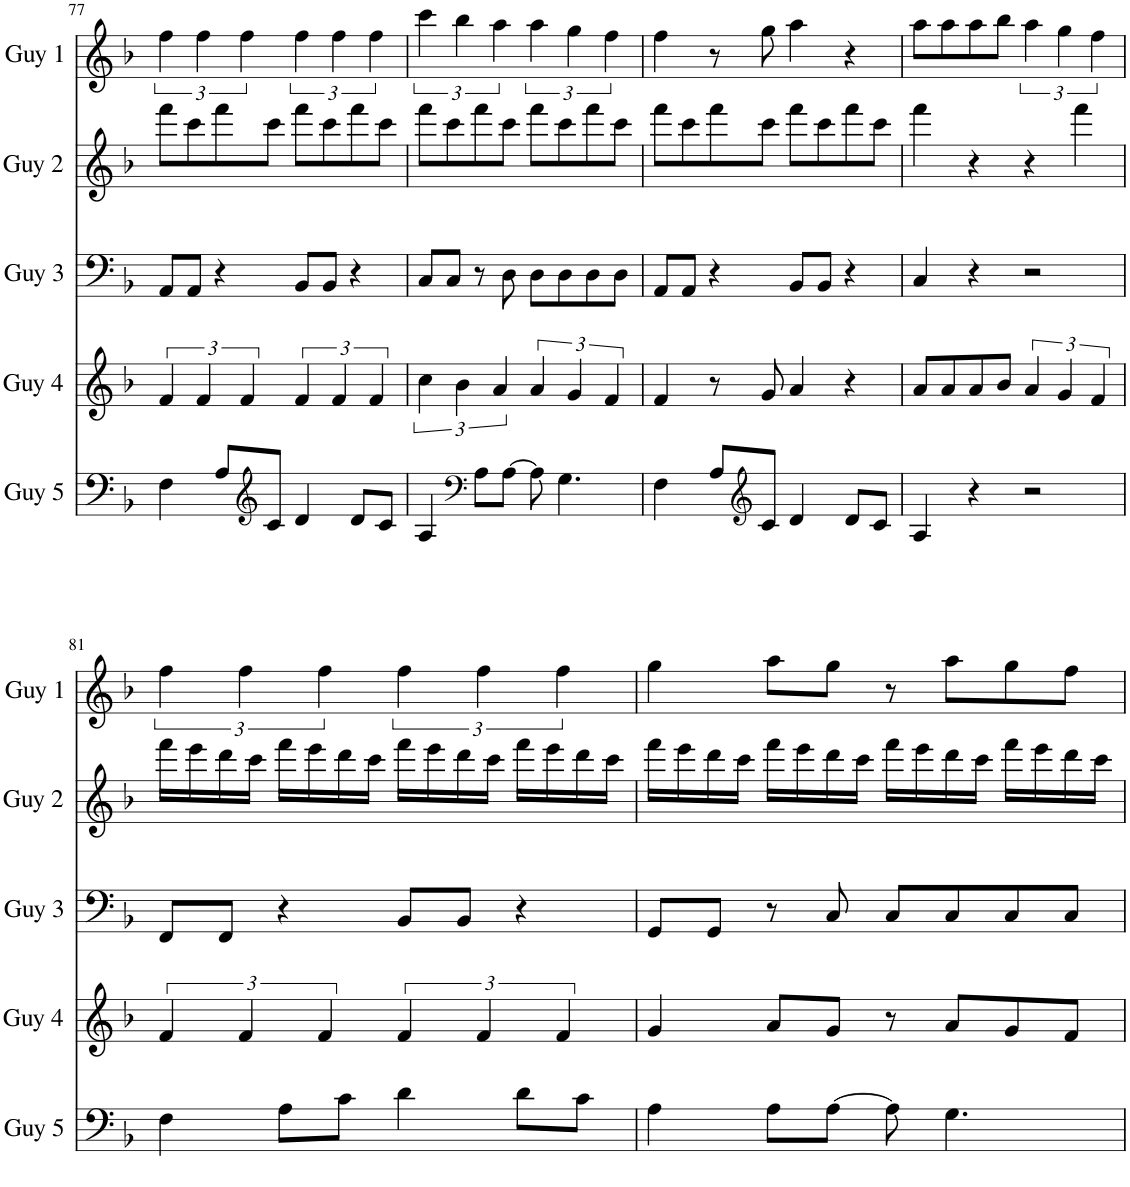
**kern	**kern	**kern	**kern	**kern
*part5	*part4	*part3	*part2	*part1
*staff5	*staff4	*staff3	*staff2	*staff1
*I"Piano Guy 5	*I"Piano Guy 4	*I"Piano Guy 3	*I"Piano Guy 2	*I"Piano Guy 1
*I'Guy 5	*I'Guy 4	*I'Guy 3	*I'Guy 2	*I'Guy 1
!!LO:PB:g=z
*clefF4	*clefG2	*clefF4	*clefG2	*clefG^2
*k[b-]	*k[b-]	*k[b-]	*k[b-]	*k[b-]
*M4/4	*M4/4	*M4/4	*M4/4	*M4/4
=77	=77	=77	=77	=77
4F\	6f/	8AA/L	8fff\L	6ff\
.	.	8AA/J	8ccc\	.
.	6f/	.	.	6ff\
8A/L	.	4r	8fff\	.
.	6f/	.	.	6ff\
*clefG2	*	*	*	*
8c/J	.	.	8ccc\J	.
4d/	6f/	8BB-/L	8fff\L	6ff\
.	.	8BB-/J	8ccc\	.
.	6f/	.	.	6ff\
8d/L	.	4r	8fff\	.
.	6f/	.	.	6ff\
8c/J	.	.	8ccc\J	.
=78	=78	=78	=78	=78
4A/	6cc\	8C/L	8fff\L	6ccc\
.	.	8C/J	8ccc\	.
.	6b-\	.	.	6bb-\
*clefF4	*	*	*	*
8A\L	.	8r	8fff\	.
.	6a/	.	.	6aa\
[8A\J	.	8D\	8ccc\J	.
8A\]	6a/	8D\L	8fff\L	6aa\
4.G\	.	8D\	8ccc\	.
.	6g/	.	.	6gg\
.	.	8D\	8fff\	.
.	6f/	.	.	6ff\
.	.	8D\J	8ccc\J	.
=79	=79	=79	=79	=79
4F\	4f/	8AA/L	8fff\L	4ff\
.	.	8AA/J	8ccc\	.
8A/L	8r	4r	8fff\	8r
*clefG2	*	*	*	*
8c/J	8g/	.	8ccc\J	8gg\
4d/	4a/	8BB-/L	8fff\L	4aa\
.	.	8BB-/J	8ccc\	.
8d/L	4r	4r	8fff\	4r
8c/J	.	.	8ccc\J	.
=80	=80	=80	=80	=80
4A/	8a/L	4C/	4fff\	8aa\L
.	8a/	.	.	8aa\
4r	8a/	4r	4r	8aa\
.	8b-/J	.	.	8bb-\J
2r	6a/	2r	4r	6aa\
.	6g/	.	.	6gg\
.	.	.	4fff\	.
.	6f/	.	.	6ff\
!!LO:LB:g=z
=81	=81	=81	=81	=81
4F\	6f/	8FF/L	16fff\LL	6ff\
.	.	.	16eee\	.
.	.	8FF/J	16ddd\	.
.	6f/	.	.	6ff\
.	.	.	16ccc\JJ	.
8A\L	.	4r	16fff\LL	.
.	.	.	16eee\	.
.	6f/	.	.	6ff\
8c\J	.	.	16ddd\	.
.	.	.	16ccc\JJ	.
4d\	6f/	8BB-/L	16fff\LL	6ff\
.	.	.	16eee\	.
.	.	8BB-/J	16ddd\	.
.	6f/	.	.	6ff\
.	.	.	16ccc\JJ	.
8d\L	.	4r	16fff\LL	.
.	.	.	16eee\	.
.	6f/	.	.	6ff\
8c\J	.	.	16ddd\	.
.	.	.	16ccc\JJ	.
=82	=82	=82	=82	=82
4A\	4g/	8GG/L	16fff\LL	4gg\
.	.	.	16eee\	.
.	.	8GG/J	16ddd\	.
.	.	.	16ccc\JJ	.
8A\L	8a/L	8r	16fff\LL	8aa\L
.	.	.	16eee\	.
[8A\J	8g/J	8C/	16ddd\	8gg\J
.	.	.	16ccc\JJ	.
8A\]	8r	8C/L	16fff\LL	8r
.	.	.	16eee\	.
4.G\	8a/L	8C/	16ddd\	8aa\L
.	.	.	16ccc\JJ	.
.	8g/	8C/	16fff\LL	8gg\
.	.	.	16eee\	.
.	8f/J	8C/J	16ddd\	8ff\J
.	.	.	16ccc\JJ	.
=	=	=	=	=
*-	*-	*-	*-	*-
